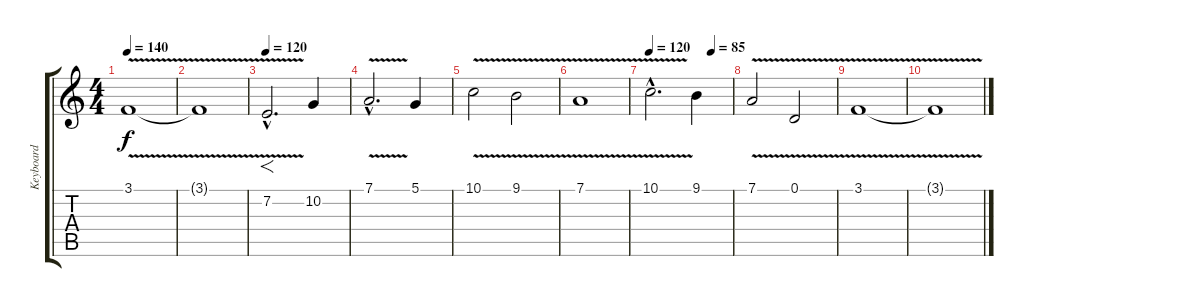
\track ("Keyboard" "Keyboard") {instrument lead2sawtooth}
\staff {score tabs}
\tuning (D4 A3 F3 C3 G2 D2) {hide}
\ts (4 4)
\tempo 140
\clef g2
\ks c
3.1{v}.1{dy f} |
3.1{t}.1 |
\tempo 120
7.2{v hac}.2{f d volume 9 instrument violin} 10.2.4 |
7.1{v hac}.2{d} 5.1.4 |
10.1{v}.2 9.1{v}.2 |
7.1{v}.1 |
\tempo 120
\tempo (85 0.75)
10.1{v hac}.2{d volume 5} 9.1.4 |
7.1{v}.2 0.1{v}.2 |
3.1{v}.1 |
3.1{t}.1{volume 1}
